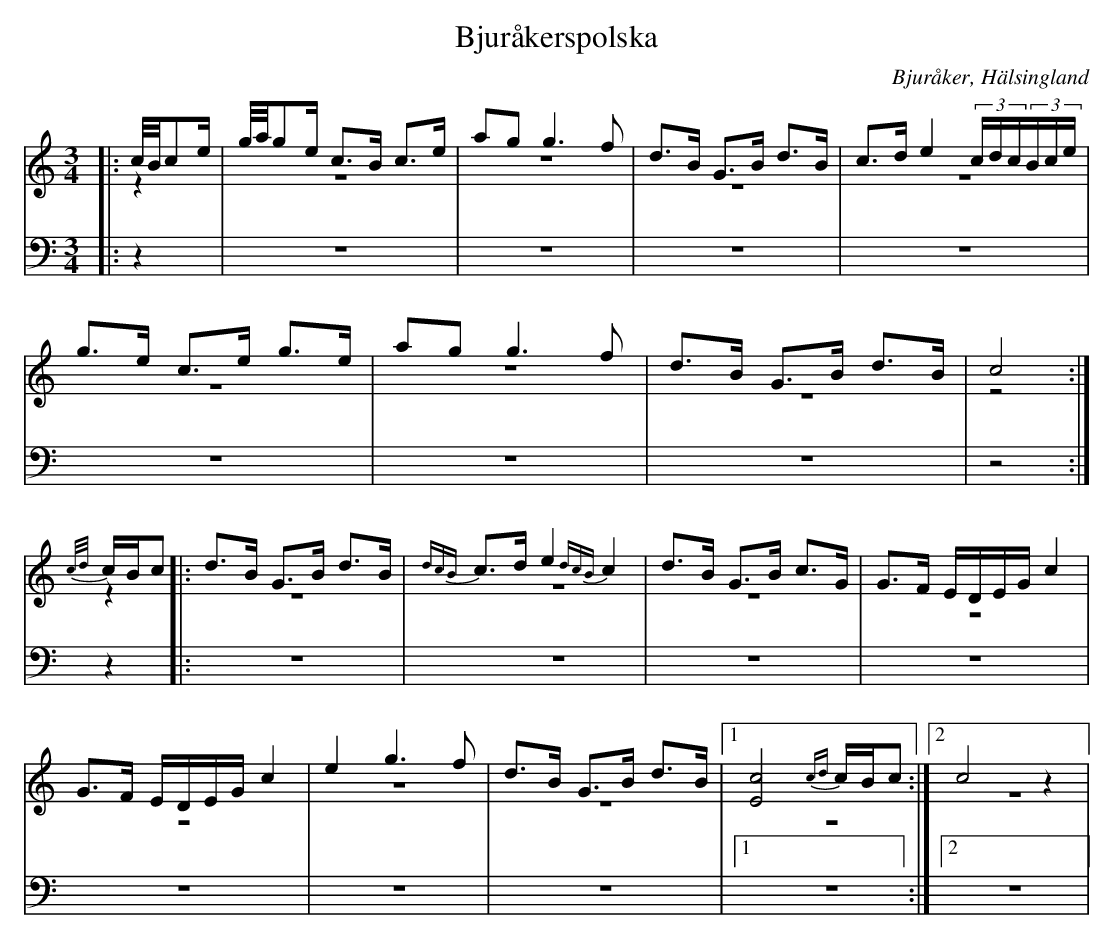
X:1
T: Bjuråkerspolska
O: Bjuråker, Hälsingland
M: 3/4
L: 1/8
K: C
V:1
V:2 merge
V:3
V:4 merge
V:1
|:c//B//ce/|g//a//ge/ c>B c>e|ag g3 f|d>B G>B d>B|c>d e2 (3c/d/c/(3B/c/e/|
g>e c>e g>e|ag g3 f|d>B G>B d>B|c4:|
{c/d/}c/B/c |:d>B G>B d>B|{dcB}c>d e2 {dcB}c2|d>B G>B c>G|G>F E/D/E/G/ c2|
G>F E/D/E/G/ c2|e2 g3 f|d>B G>B d>B|1 [E4c4] {cd}c/B/c:|2 c4 z2|
V:2
|:z2|z6|z6|z6|z6|
z6|z6|z6|z4:|
z2|:z6|z6|z6|z6|
 z6|z6|z6|1 z6:|2 z6|
V:3 clef=bass
|:z2|z6|z6|z6|z6|
z6|z6|z6|z4:|
z2|:z6|z6|z6|z6|
 z6|z6|z6|1 z6:|2 z6|
